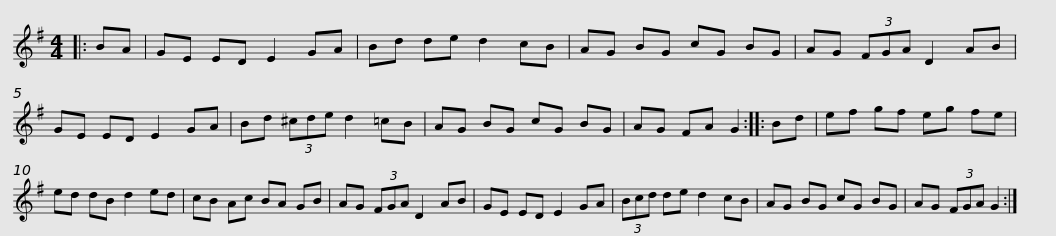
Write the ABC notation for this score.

X:1
L:1/8
M:4/4
I:linebreak $
K:Emin
V:1 treble
V:1
|: BA | GE ED E2 GA | Bd de d2 cB | AG BG cG BG | AG (3FGA D2 AB | %5
 GE ED E2 GA |$ Bd (3^cde d2 =cB | AG BG cG BG | AG FA G2 :: Bd | %10
 ef gf eg fe | ed dB d2 ed |$ cB Ac BA GB | AG (3FGA D2 AB | GE ED E2 GA | %15
 (3Bcd de d2 cB | AG BG cG BG | AG (3FGA G2 :| %18
